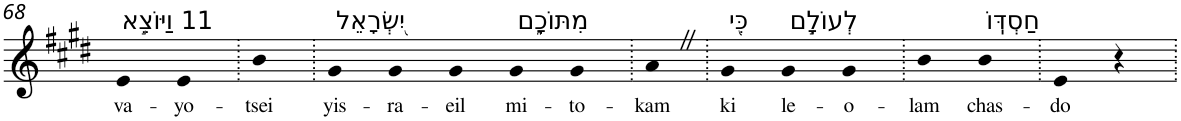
**kern	**text
*part1	*part1
*staff1	*staff1
*I"Piano	*
*I'Pno	*
!!LO:PB:g=z
*clefG2	*
*k[f#c#g#d#]	*
*E:	*
=68	=68
!LO:TX:a:t=11 וַיּוֹצֵ֣א	!
!	!LO:LY:b
4e	va-
!	!LO:LY:b
4e	-yo-
=69.	=69.
!	!LO:LY:b
4b	-tsei
=70.	=70.
!LO:TX:a:t=יִ֭שְׂרָאֵל	!
!	!LO:LY:b
4g#	yis-
!	!LO:LY:b
4g#	-ra-
!	!LO:LY:b
4g#	-eil
!LO:TX:a:t=מִתּוֹכָ֑ם	!
!	!LO:LY:b
4g#	mi-
!	!LO:LY:b
4g#	-to-
=71.	=71.
!	!LO:LY:b
4aZ	-kam
=72.	=72.
!LO:TX:a:t=כִּ֖י	!
!	!LO:LY:b
4g#	ki
!LO:TX:a:t=לְעוֹלָ֣ם	!
!	!LO:LY:b
4g#	le-
!	!LO:LY:b
4g#	-o-
=73.	=73.
!	!LO:LY:b
4b	-lam
!LO:TX:a:t=חַסְדּֽוֹ	!
!	!LO:LY:b
4b	chas-
=74.	=74.
!	!LO:LY:b
4e	-do
4r	.
=.	=.
*-	*-
